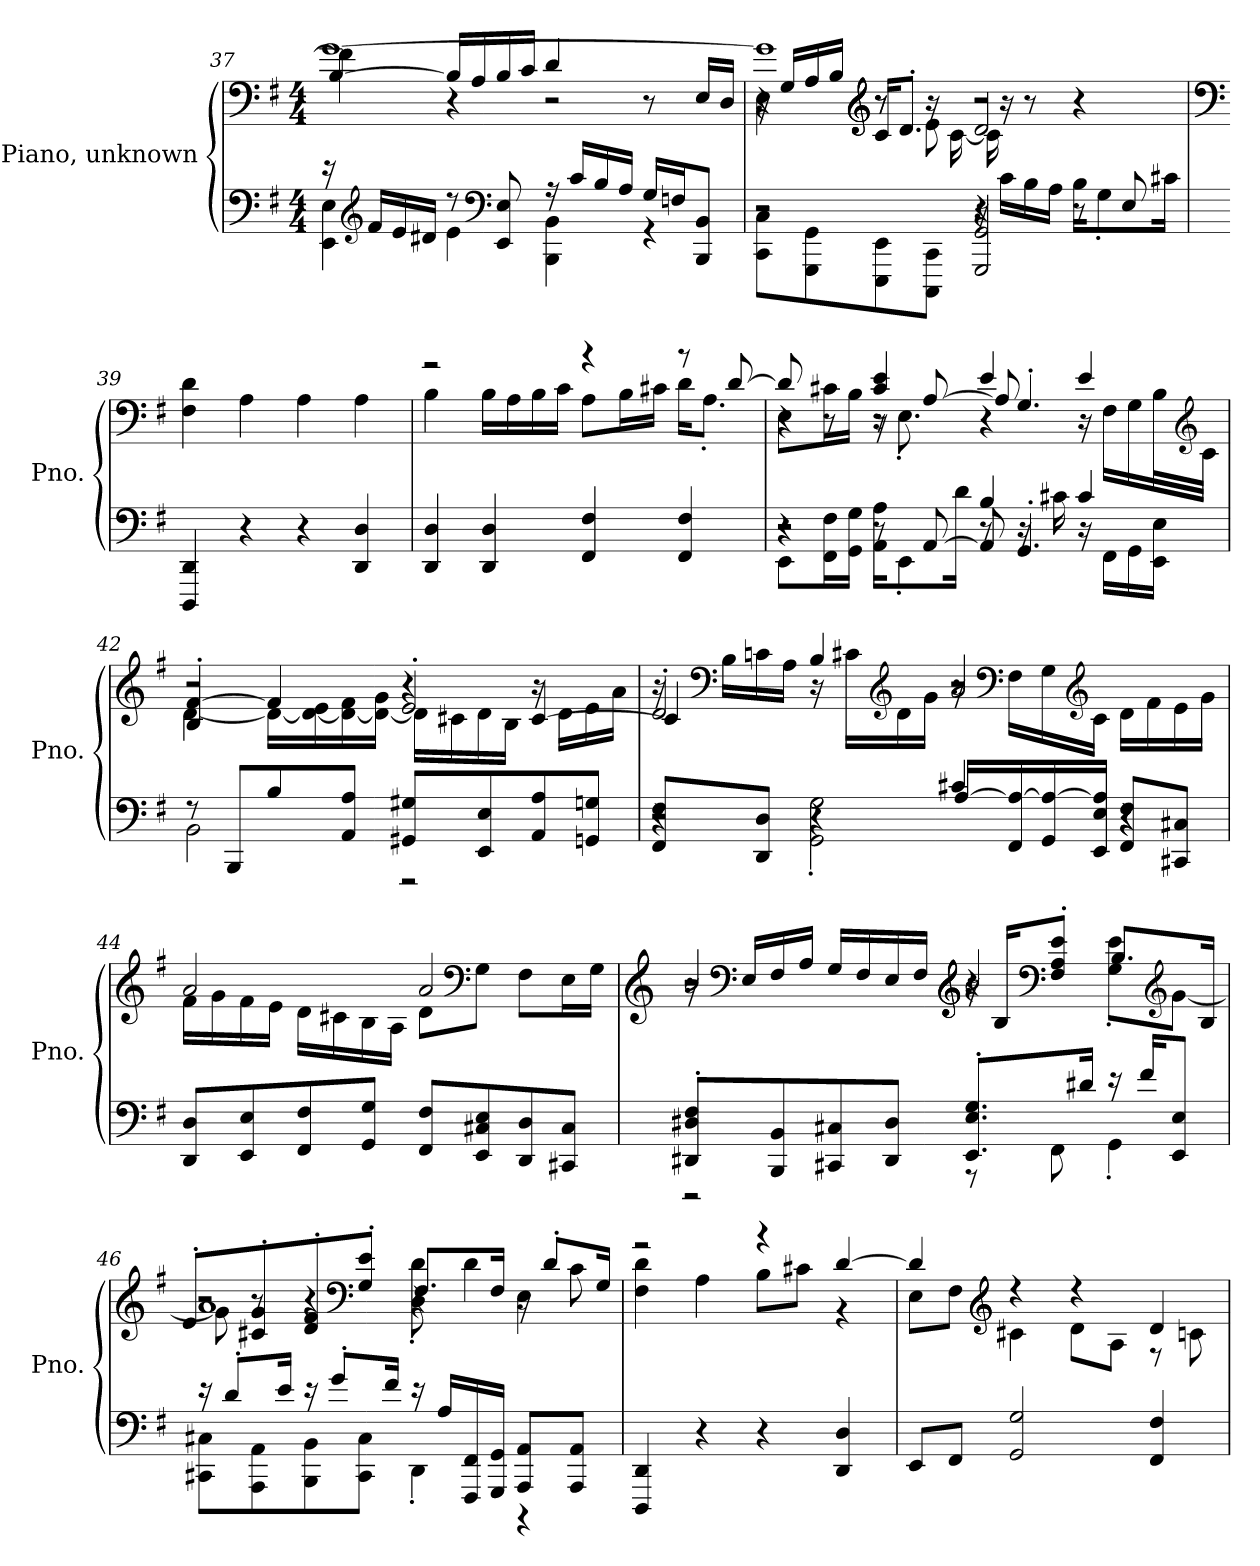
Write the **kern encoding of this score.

**kern	**kern
*part1	*part1
*staff2	*staff1
*I"Piano, unknown	*
*I'Pno.	*
!!LO:LB:g=z
*clefF4	*clefF4
*k[f#]	*k[f#]
*M4/4	*M4/4
=37	=37
*^	*^
*	*	*	*^
16r	4EE\ 4E\	[1g	4f#\]	[4B/
*clefG2	*	*	*	*
16f#/LL	.	.	.	.
16e/	.	.	.	.
16d#X/JJ	.	.	.	.
8r	4e\	.	4r	16B/LL]
.	.	.	.	16A/
*clefF4	*	*	*	*
8EE/ 8E/	.	.	.	16B/
.	.	.	.	16c/JJ
16r	4BBB\ 4BB\	.	2r	4d/
16c/LL	.	.	.	.
16B/	.	.	.	.
16A/JJ	.	.	.	.
16G/LL	4r	.	.	8r
16Fn/J	.	.	.	.
8BBB/ 8BB/J	.	.	.	16E/LL
.	.	.	.	16D/JJ
=38	=38	=38	=38	=38
*	*^	*	*	*^
2r	8CC\ 8C\L	2r	1g]	4E\	16r	4r
.	.	.	.	.	16G/LL	.
.	8GGG\ 8GG\	.	.	.	16A/	.
.	.	.	.	.	16B/JJ	.
*	*	*	*clefG2	*	*	*
.	8EEE\ 8EE\	.	.	8r	16c/KL	8r
.	.	.	.	.	8.d'/J	.
.	8CCC\ 8CC\J	.	.	8e\	.	16r
.	.	.	.	.	.	[16c\
4r	16r	2GGG/ 2GG/	.	2r	2d/	16c\]
.	16c\LL	.	.	.	.	16r
.	16B\	.	.	.	.	8r
.	16A\JJ	.	.	.	.	.
8r	16B\KL	.	.	.	.	4r
.	8G'\	.	.	.	.	.
8E/	.	.	.	.	.	.
.	16c#X\Jk	.	.	.	.	.
*v	*v	*v	*	*	*	*
*	*v	*v	*v	*v
!!LO:PB:g=z
=39	=39
*	*clefF4
4DDD/ 4DD/	4F#\ 4d\
4r	4A\
4r	4A\
4DD/ 4D/	4A\
=40	=40
*	*^
4DD/ 4D/	2r	4B\
4DD/ 4D/	.	16B\LL
.	.	16A\
.	.	16B\
.	.	16c\JJ
4FF#/ 4F#/	4r	8A\L
.	.	16B\L
.	.	16c#X\JJ
4FF#/ 4F#/	8r	16d\KL
.	.	8.A'\J
.	[8d/	.
=41	=41	=41
*^	*	*^
*	*^	*	*	*
2r	8EE\L	4r	8d/]	8E\L	4r
.	16FF#\ 16F#\L	.	8r	16c#X\L	.
.	16GG\ 16G\JJ	.	.	16B\JJ	.
.	16AA\ 16A\KL	8r	4c#/ 4e/	16r	8r
.	8EE'\	.	.	8.E'\	.
.	.	[8AA/	.	.	[8A/
.	16d\Jk	.	.	.	.
4B/	8r	8AA/]	4e/	4r	8A/]
.	16r	4.GG'/	.	.	4.G'/
.	16c#X\	.	.	.	.
4c#/	16r	.	4e/	16r	.
.	16FF#\LL	.	.	16F#\LL	.
.	16GG\	.	.	16G\	.
.	16EE\ 16E\JJ	.	.	32B\L	.
*	*	*	*clefG2	*	*
.	.	.	.	32c#\JJJ	.
*	*v	*v	*	*	*
!!LO:LB:g=z	!!	!!
=42	=42	=42	=42	=42
8r	2BB\	4B/' [4f#/'	[4d\	2r
8BBB/L	.	.	.	.
8B/	.	4f#/]	16d\LL_	.
.	.	.	16d\_ 16e\	.
8AA/ 8A/J	.	.	16d\_ 16f#\	.
.	.	.	16d\_ 16g\JJ	.
8GG#X/ 8G#X/L	2r	2e'/	16d\LL]	4r
.	.	.	16c#X\	.
8EE/ 8E/	.	.	16d\	.
.	.	.	16B\JJ	.
8AA/ 8A/	.	.	16r	[4c#/
.	.	.	16d\LL	.
8GGn/ 8Gn/J	.	.	16e\	.
.	.	.	16a\JJ	.
=43	=43	=43	=43	=43
*	*^	*	*	*
2r	4r	8FF#/ 8F#/L	2d'/	16r	4c#/]
*	*	*	*clefF4	*	*
.	.	.	.	16B\LL	.
.	.	8DD/ 8D/J	.	16cn\	.
.	.	.	.	16A\JJ	.
.	2GG\' 2G\'	4r	.	16r	4B/
.	.	.	.	16c#X\LL	.
*	*	*	*clefG2	*	*
.	.	.	.	16d\	.
.	.	.	.	16g\JJ	.
4c#X/	.	[16A/LL	2a/	16r	2r
*	*	*	*clefF4	*	*
.	.	16FF#/ 16A/_	.	16F#\LL	.
.	.	16GG/ 16A/_	.	16G\	.
*	*	*	*clefG2	*	*
.	.	16EE/ 16E/ 16A/]JJ	.	16c#\JJ	.
4r	4r	8FF#/ 8F#/L	.	16d\LL	.
.	.	.	.	16f#\	.
.	.	8CC#X/ 8C#X/J	.	16e\	.
.	.	.	.	16g\JJ	.
*v	*v	*v	*	*	*
*	*	*v	*v
!!LO:LB:g=z
=44	=44	=44
8DD/ 8D/L	2a/	16f#\LL
.	.	16g\
8EE/ 8E/	.	16f#\
.	.	16e\JJ
8FF#/ 8F#/	.	16d\LL
.	.	16c#X\
8GG/ 8G/J	.	16B\
.	.	16A\JJ
8FF#/ 8F#/L	2a/	8d\L
*	*clefF4	*
8EE/ 8C#X/ 8E/	.	8G\J
8DD/ 8D/	.	8F#\L
8CC#X/ 8C#/J	.	16E\L
.	.	16G\JJ
*	*v	*v
=45	=45
*	*clefG2
*^	*^
*	*	*	*^
8DD#X/' 8D#X/' 8F#/'L	2r	2b/	2r	16r
*	*	*clefF4	*	*
.	.	.	.	16E/LL
8BBB/ 8BB/	.	.	.	16F#/
.	.	.	.	16A/JJ
8CC#X/ 8C#X/	.	.	.	16G/LL
.	.	.	.	16F#/
8DD#/ 8D#/J	.	.	.	16E/
.	.	.	.	16F#/JJ
*	*	*clefG2	*	*
8.EE/' 8.E/' 8.G/'L	8r	2b/	4r	16r
.	.	.	.	16B/KL
*	*	*clefF4	*	*
.	8FF#\	.	.	8F#/' 8A/' 8e/'J
16d#X/Jk	.	.	.	.
16r	4GG'\	.	8G\' 8e\'L	8.B/L
16f#/KL	.	.	.	.
*	*	*clefG2	*	*
8EE/ 8E/J	.	.	[8g\J	.
.	.	.	.	16B/Jk
!!LO:LB:g=z
=46	=46	=46	=46	=46
*	*	*	*	*^
16r	8CC#X\ 8C#X\L	1a	8g\]	8e'/L	2r
8d'/L	.	.	.	.	.
.	8AAA\ 8AA\	.	8r	8c#X/' 8g/'	.
16e/Jk	.	.	.	.	.
16r	8BBB\ 8BB\	.	4r	8d/' 8f#/'	.
8g'/L	.	.	.	.	.
*	*	*clefF4	*	*	*
.	8CC#\ 8C#\J	.	.	8G/' 8e/'J	.
16f#/Jk	.	.	.	.	.
16r	4DD'\	.	8D\' 8d\'	8.F#/L	4r
16A/LL	.	.	.	.	.
16FFF#/ 16FF#/	.	.	4d\	.	.
16GGG/ 16GG/JJ	.	.	.	16F#/Jk	.
8AAA/ 8AA/L	4r	.	.	16r	4E\
.	.	.	.	8d'/L	.
8AAA/ 8AA/J	.	.	8c#\	.	.
.	.	.	.	16G/Jk	.
*v	*v	*	*	*	*
*	*	*v	*v	*v
=47	=47	=47
4DDD/ 4DD/	2r	4F#\ 4d\
4r	.	4A\
4r	4r	8B\L
.	.	8c#X\J
4DD/ 4D/	[4d/	4r
=48	=48	=48
8EE/L	4d/]	8E\L
8FF#/J	.	8F#\J
*	*clefG2	*
2GG/ 2G/	4r	4c#X\
.	4r	8d\L
.	.	8A\J
4FF#/ 4F#/	4d/	8r
.	.	8cn\
*	*v	*v
=	=
*-	*-
